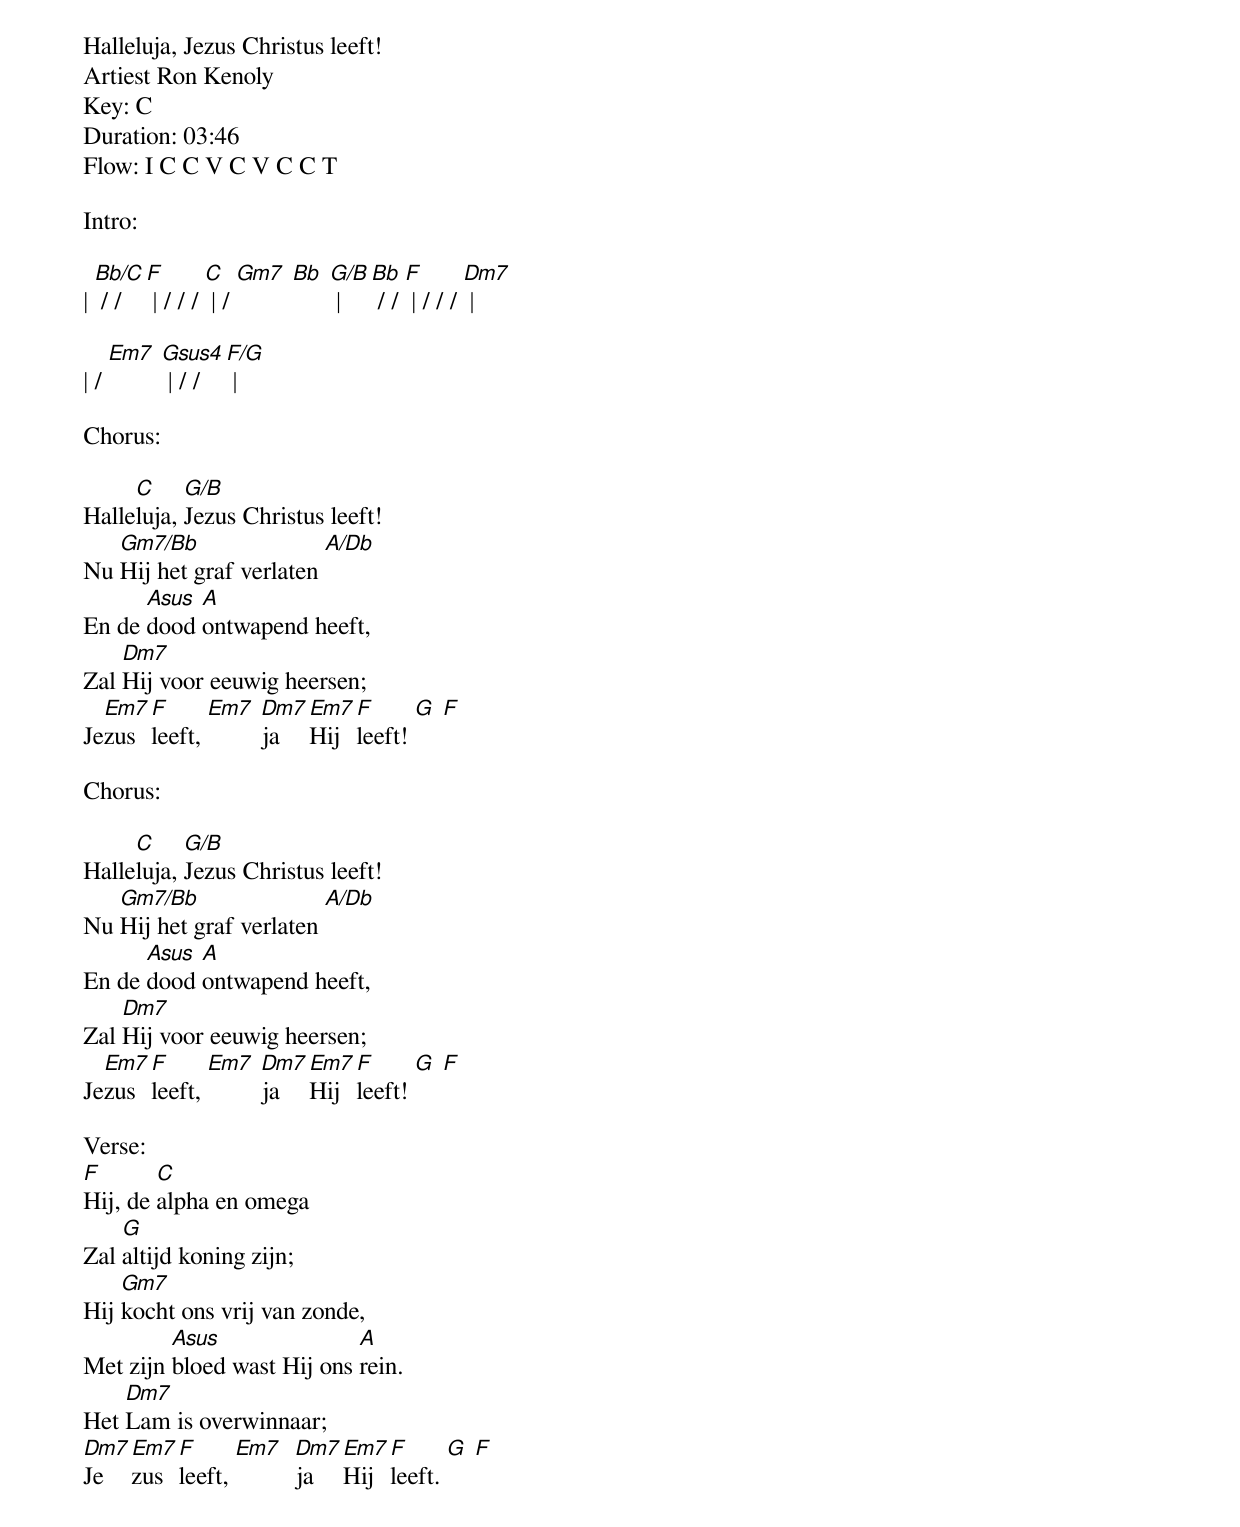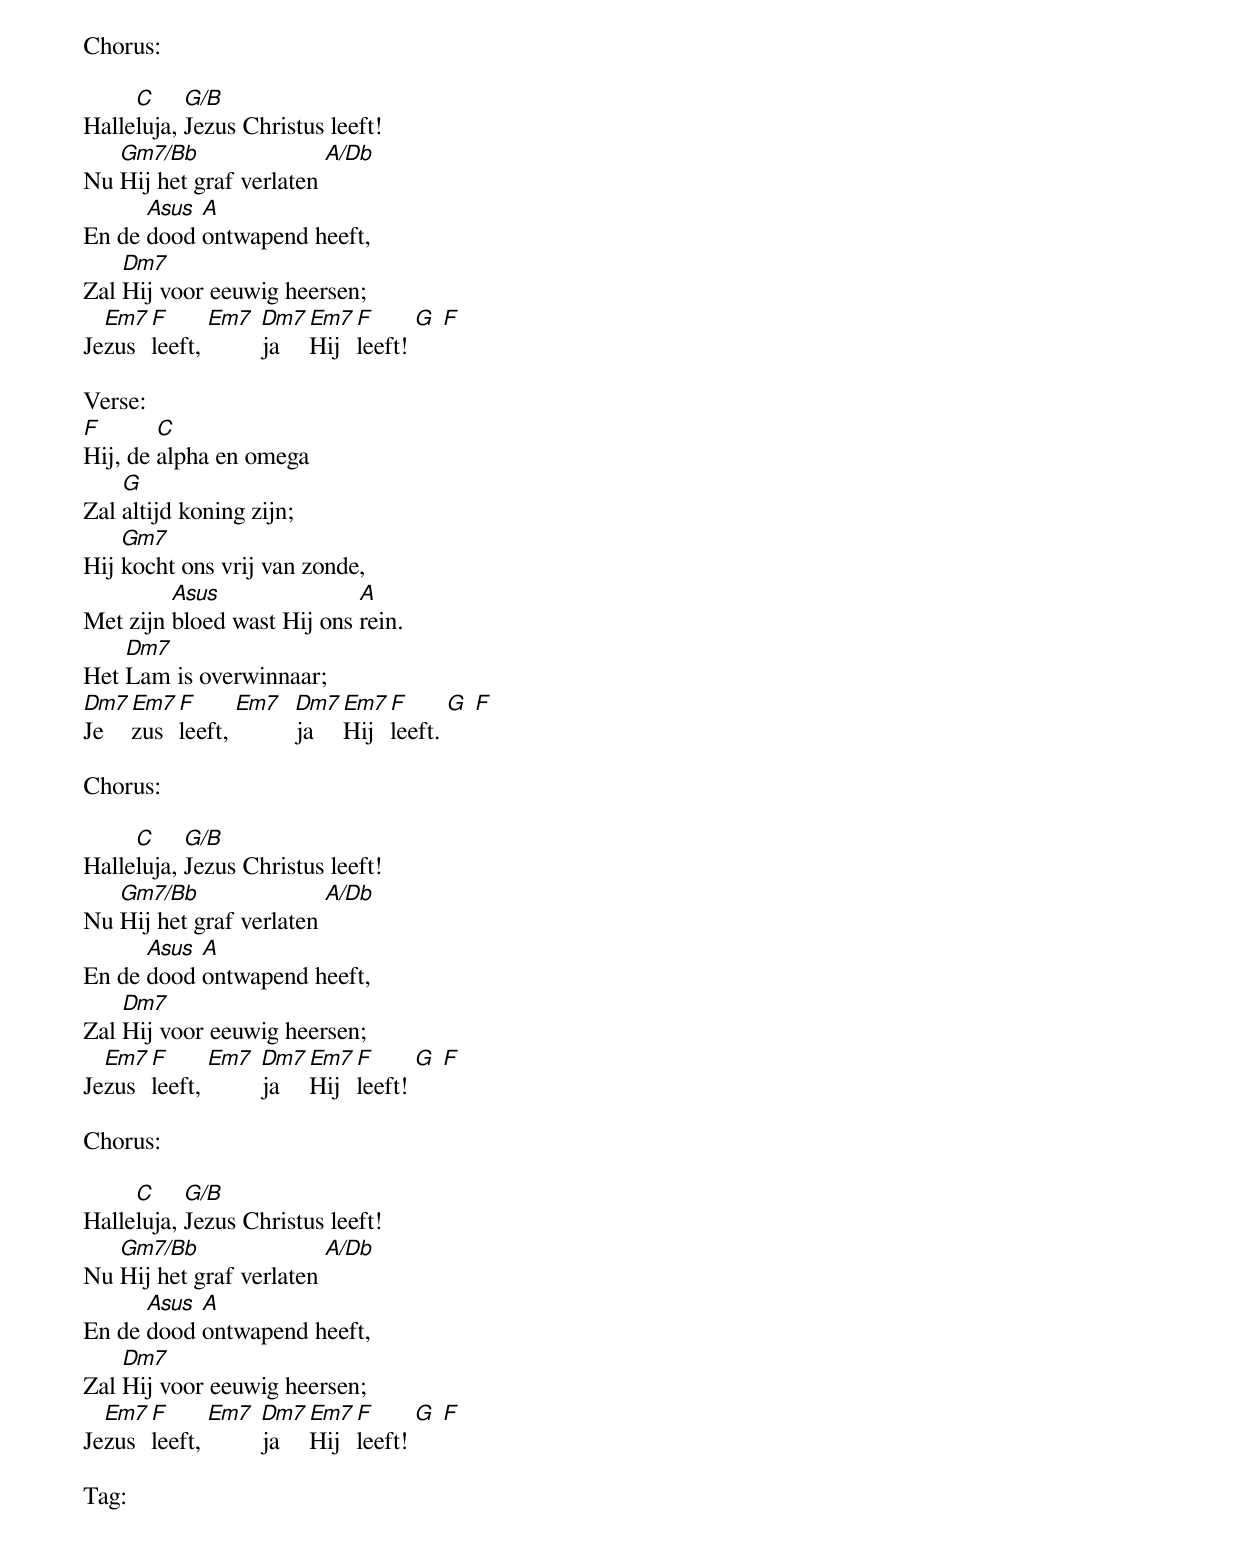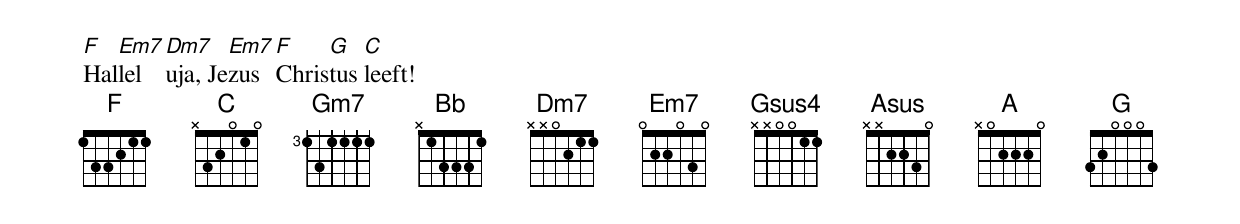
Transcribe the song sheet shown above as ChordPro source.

Halleluja, Jezus Christus leeft!
Artiest Ron Kenoly
Key: C
Duration: 03:46
Flow: I C C V C V C C T

Intro:

| [Bb/C] / / [F] | / / / [C] | / [Gm7] [Bb] [G/B] | [Bb] / / [F] | / / / [Dm7] |

| / [Em7] [Gsus4] | / / [F/G] |

Chorus:

Halle[C]luja, [G/B]Jezus Christus leeft!
Nu [Gm7/Bb]Hij het graf verlaten [A/Db]
En de [Asus]dood [A]ontwapend heeft,
Zal [Dm7]Hij voor eeuwig heersen;
Je[Em7]zus [F]leeft, [Em7] [Dm7]ja [Em7]Hij [F]leeft! [G] [F]

Chorus:

Halle[C]luja, [G/B]Jezus Christus leeft!
Nu [Gm7/Bb]Hij het graf verlaten [A/Db]
En de [Asus]dood [A]ontwapend heeft,
Zal [Dm7]Hij voor eeuwig heersen;
Je[Em7]zus [F]leeft, [Em7] [Dm7]ja [Em7]Hij [F]leeft! [G] [F]

Verse:
[F]Hij, de [C]alpha en omega
Zal [G]altijd koning zijn;
Hij [Gm7]kocht ons vrij van zonde,
Met zijn [Asus]bloed wast Hij ons [A]rein.
Het [Dm7]Lam is overwinnaar;
[Dm7]Je[Em7]zus [F]leeft, [Em7]  [Dm7]ja [Em7]Hij [F]leeft. [G] [F]

Chorus:

Halle[C]luja, [G/B]Jezus Christus leeft!
Nu [Gm7/Bb]Hij het graf verlaten [A/Db]
En de [Asus]dood [A]ontwapend heeft,
Zal [Dm7]Hij voor eeuwig heersen;
Je[Em7]zus [F]leeft, [Em7] [Dm7]ja [Em7]Hij [F]leeft! [G] [F]

Verse:
[F]Hij, de [C]alpha en omega
Zal [G]altijd koning zijn;
Hij [Gm7]kocht ons vrij van zonde,
Met zijn [Asus]bloed wast Hij ons [A]rein.
Het [Dm7]Lam is overwinnaar;
[Dm7]Je[Em7]zus [F]leeft, [Em7]  [Dm7]ja [Em7]Hij [F]leeft. [G] [F]

Chorus:

Halle[C]luja, [G/B]Jezus Christus leeft!
Nu [Gm7/Bb]Hij het graf verlaten [A/Db]
En de [Asus]dood [A]ontwapend heeft,
Zal [Dm7]Hij voor eeuwig heersen;
Je[Em7]zus [F]leeft, [Em7] [Dm7]ja [Em7]Hij [F]leeft! [G] [F]

Chorus:

Halle[C]luja, [G/B]Jezus Christus leeft!
Nu [Gm7/Bb]Hij het graf verlaten [A/Db]
En de [Asus]dood [A]ontwapend heeft,
Zal [Dm7]Hij voor eeuwig heersen;
Je[Em7]zus [F]leeft, [Em7] [Dm7]ja [Em7]Hij [F]leeft! [G] [F]

Tag:

[F]Hal[Em7]lel[Dm7]uja, Je[Em7]zus [F]Chris[G]tus [C]leeft!
